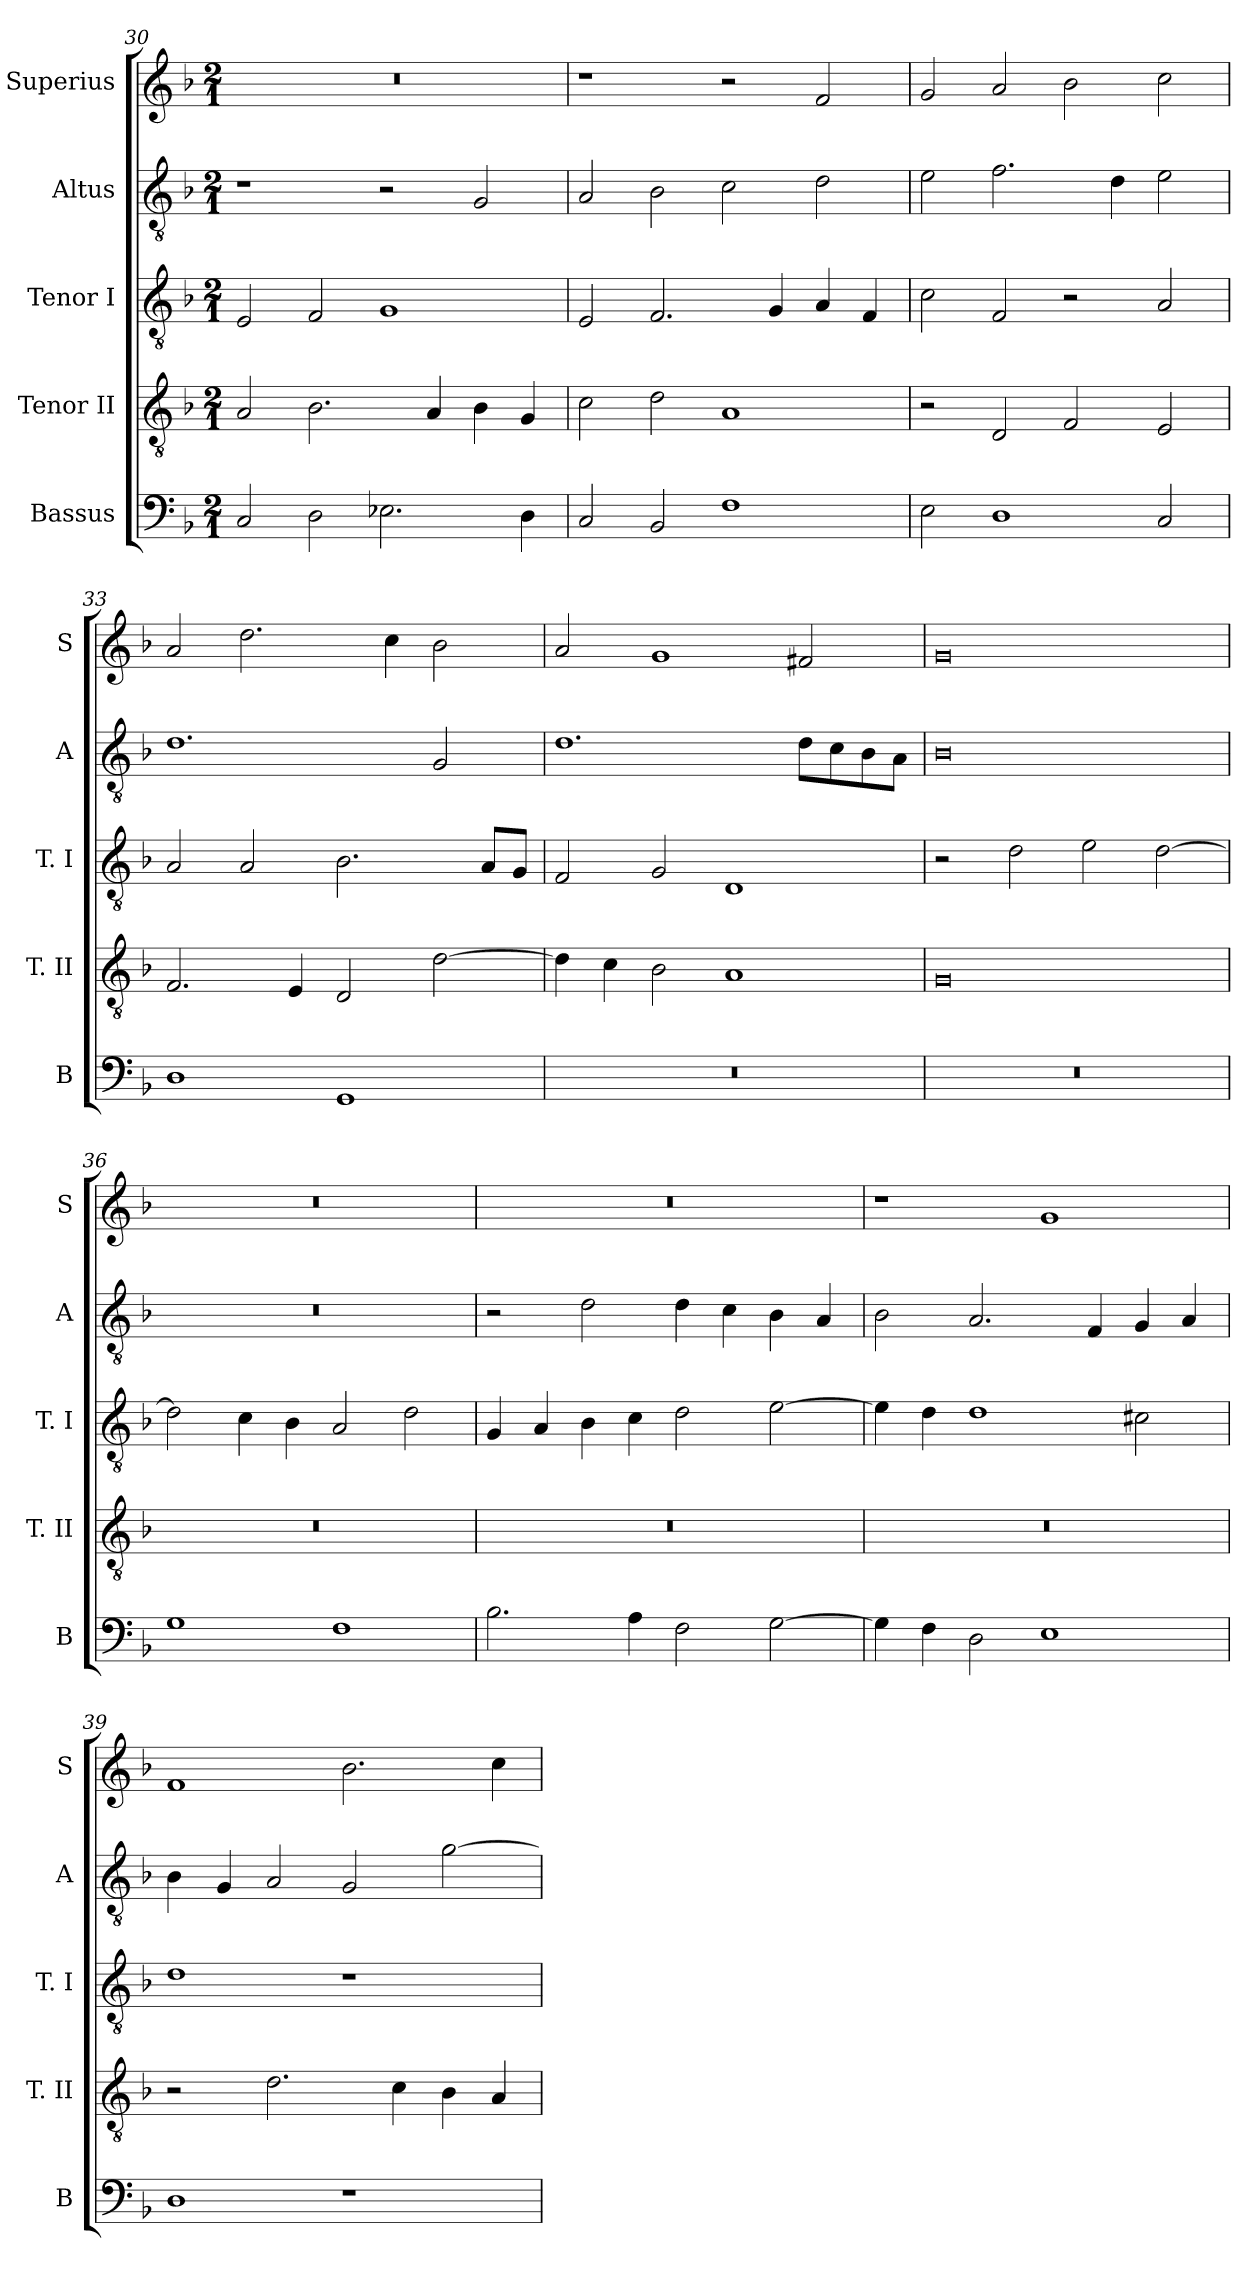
**kern	**kern	**kern	**kern	**kern
*part5	*part4	*part3	*part2	*part1
*staff5	*staff4	*staff3	*staff2	*staff1
*I"Bassus	*I"Tenor II	*I"Tenor I	*I"Altus	*I"Superius
*I'B	*I'T. II	*I'T. I	*I'A	*I'S
*clefF4	*clefGv2	*clefGv2	*clefGv2	*clefG2
*k[b-]	*k[b-]	*k[b-]	*k[b-]	*k[b-]
*F:	*F:	*F:	*F:	*F:
*M2/1	*M2/1	*M2/1	*M2/1	*M2/1
=30	=30	=30	=30	=30
2C	2A	2E	1r	0r
2D	2.B-	2F	.	.
2.E-X	.	1G	2r	.
.	4A	.	.	.
.	4B-	.	2G	.
4D	4G	.	.	.
=31	=31	=31	=31	=31
2C	2c	2E	2A	1r
2BB-	2d	2.F	2B-	.
1F	1A	.	2c	2r
.	.	4G	.	.
.	.	4A	2d	2f
.	.	4F	.	.
=32	=32	=32	=32	=32
2E	2r	2c	2e	2g
1D	2D	2F	2.f	2a
.	2F	2r	.	2b-
.	.	.	4d	.
2C	2E	2A	2e	2cc
=33	=33	=33	=33	=33
1D	2.F	2A	1.d	2a
.	.	2A	.	2.dd
.	4E	.	.	.
1GG	2D	2.B-	.	.
.	.	.	.	4cc
.	[2d	.	2G	2b-
.	.	8AL	.	.
.	.	8GJ	.	.
=34	=34	=34	=34	=34
0r	4d]	2F	1.d	2a
.	4c	.	.	.
.	2B-	2G	.	1g
.	1A	1D	.	.
.	.	.	8dL	2f#X
.	.	.	8c	.
.	.	.	8B-	.
.	.	.	8AJ	.
=35	=35	=35	=35	=35
0r	0G	2r	0B-	0g
.	.	2d	.	.
.	.	2e	.	.
.	.	[2d	.	.
=36	=36	=36	=36	=36
1G	0r	2d]	0r	0r
.	.	4c	.	.
.	.	4B-	.	.
1F	.	2A	.	.
.	.	2d	.	.
=37	=37	=37	=37	=37
2.B-	0r	4G	2r	0r
.	.	4A	.	.
.	.	4B-	2d	.
4A	.	4c	.	.
2F	.	2d	4d	.
.	.	.	4c	.
[2G	.	[2e	4B-	.
.	.	.	4A	.
=38	=38	=38	=38	=38
4G]	0r	4e]	2B-	1r
4F	.	4d	.	.
2D	.	1d	2.A	.
1E	.	.	.	1g
.	.	.	4F	.
.	.	2c#X	4G	.
.	.	.	4A	.
=39	=39	=39	=39	=39
1D	2r	1d	4B-	1f
.	.	.	4G	.
.	2.d	.	2A	.
1r	.	1r	2G	2.b-
.	4c	.	.	.
.	4B-	.	[2g	.
.	4A	.	.	4cc
=	=	=	=	=
*-	*-	*-	*-	*-
